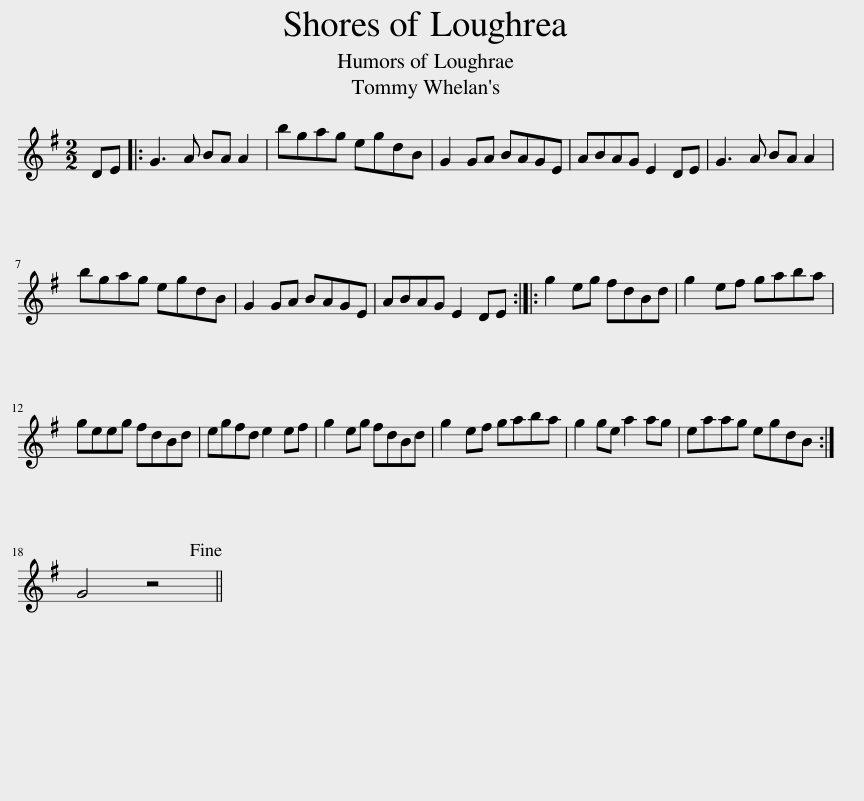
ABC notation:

X:1
L:1/8
M:2/2
I:linebreak $
K:G
V:1 treble
V:1
 DE |: G3 A BA A2 | bgag egdB | G2 GA BAGE | ABAG E2 DE | %5
 G3 A BA A2 |$ bgag egdB | G2 GA BAGE | ABAG E2 DE :: g2 eg fdBd | %10
 g2 ef gaba |$ geeg fdBd | egfd e2 ef | g2 eg fdBd | g2 ef gaba | %15
 g2 ge a2 ag | eaag egdB :|$ G4 z4!fine! || %18
